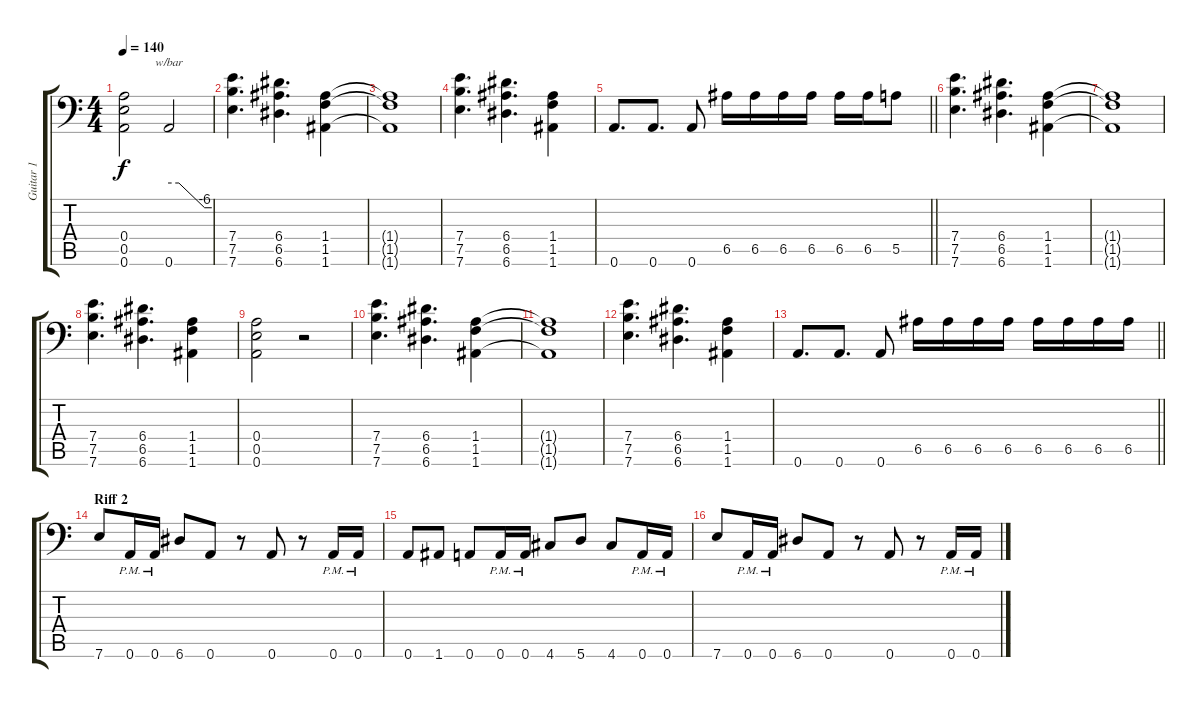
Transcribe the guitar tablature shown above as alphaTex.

\track ("Guitar 1" "Guitar 1") {instrument distortionguitar}
\staff {score tabs}
\tuning (B3 Gb3 D3 A2 E2 A1) {hide}
\ts (4 4)
\tempo 140
\clef f4
\ks c
(0.4 0.5 0.6).2{dy f} 0.6.2{tbe (custom default 0 0 14 0 50 -24 60 -24)} |
(7.4 7.5 7.6).4{d} (6.4 6.5 6.6).4{d} (1.4 1.5 1.6).4 |
(1.4{t} 1.5{t} 1.6{t}).1 |
(7.4 7.5 7.6).4{d} (6.4 6.5 6.6).4{d} (1.4 1.5 1.6).4 |
\barLineRight lightlight
0.6.8{d} 0.6.8{d} 0.6.8 6.5.16 6.5.16 6.5.16 6.5.16 6.5.16 6.5.16 5.5.8 |
\section ("" "")
(7.4 7.5 7.6).4{d} (6.4 6.5 6.6).4{d} (1.4 1.5 1.6).4 |
(1.4{t} 1.5{t} 1.6{t}).1 |
(7.4 7.5 7.6).4{d} (6.4 6.5 6.6).4{d} (1.4 1.5 1.6).4 |
(0.4 0.5 0.6).2 r.2 |
(7.4 7.5 7.6).4{d} (6.4 6.5 6.6).4{d} (1.4 1.5 1.6).4 |
(1.4{t} 1.5{t} 1.6{t}).1 |
(7.4 7.5 7.6).4{d} (6.4 6.5 6.6).4{d} (1.4 1.5 1.6).4 |
\barLineRight lightlight
0.6.8{d} 0.6.8{d} 0.6.8 6.5.16 6.5.16 6.5.16 6.5.16 6.5.16 6.5.16 6.5.16 6.5.16 |
\section ("" "Riff 2")
7.6.8 0.6{pm}.16 0.6{pm}.16 6.6.8 0.6.8 r.8 0.6.8 r.8 0.6{pm}.16 0.6{pm}.16 |
0.6.8 1.6.8 0.6.8 0.6{pm}.16 0.6{pm}.16 4.6.8 5.6.8 4.6.8 0.6{pm}.16 0.6{pm}.16 |
7.6.8 0.6{pm}.16 0.6{pm}.16 6.6.8 0.6.8 r.8 0.6.8 r.8 0.6{pm}.16 0.6{pm}.16
